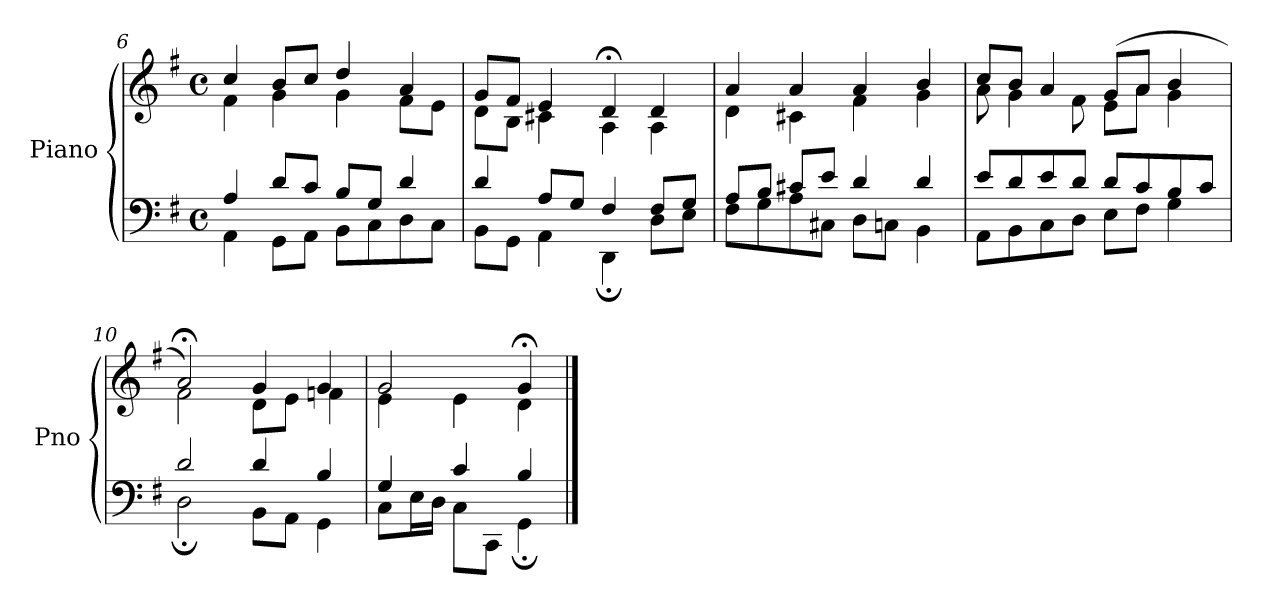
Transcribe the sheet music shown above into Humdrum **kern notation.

**kern	**kern
*part1	*part1
*staff2	*staff1
*I"Piano	*
*I'Pno	*
*clefF4	*clefG2
*k[f#]	*k[f#]
*M4/4	*M4/4
*met(c)	*met(c)
=6	=6
*^	*^
4A/	4AA\	4cc/	4f#\
8d/L	8GG\L	8b/L	4g\
8c/J	8AA\J	8cc/J	.
8B/L	8BB\L	4dd/	4g\
8G/J	8C\	.	.
4d/	8D\	4a/	8f#\L
.	8C\J	.	8e\J
=7	=7	=7	=7
4d/	8BB\L	8g/L	8d\L
.	8GG\J	8f#/J	8B\J
8A/L	4AA\	4e/	4c#X\
8G/J	.	.	.
4F#/	4DD;\	4d;</	4A\
8F#/L	8D\L	4d/	4A\
8G/J	8E\J	.	.
=8	=8	=8	=8
8A/L	8F#\L	4a/	4d\
8B/J	8G\	.	.
8c#X/L	8A\	4a/	4c#X\
8e/J	8C#X\J	.	.
4d/	8D\L	4a/	4f#\
.	8Cn\J	.	.
4d/	4BB\	4b/	4g\
=9	=9	=9	=9
8e/L	8AA\L	8cc/L	8a\
8d/	8BB\	8b/J	4g\
8e/	8C\	4a/	.
8d/J	8D\J	.	8f#\
8d/L	8E\L	(>8g/L	8e\L
8c/	8F#\J	8a/J	8a\J
8B/	4G\	4b/	4g\
8c/J	.	.	.
=10	=10	=10	=10
2d/	2D;\	2a;</)	2f#\
4d/	8BB\L	4g/	8d\L
.	8AA\J	.	8e\J
4B/	4GG\	4g/	4fn\
=11	=11	=11	=11
4G/	8C\L	2g/	4e\
.	16E\L	.	.
.	16D\JJ	.	.
4c/	8C\L	.	4e\
.	8CC\J	.	.
4B/	4GG;\	4g;</	4d\
*v	*v	*	*
*	*v	*v
==	==
*-	*-
